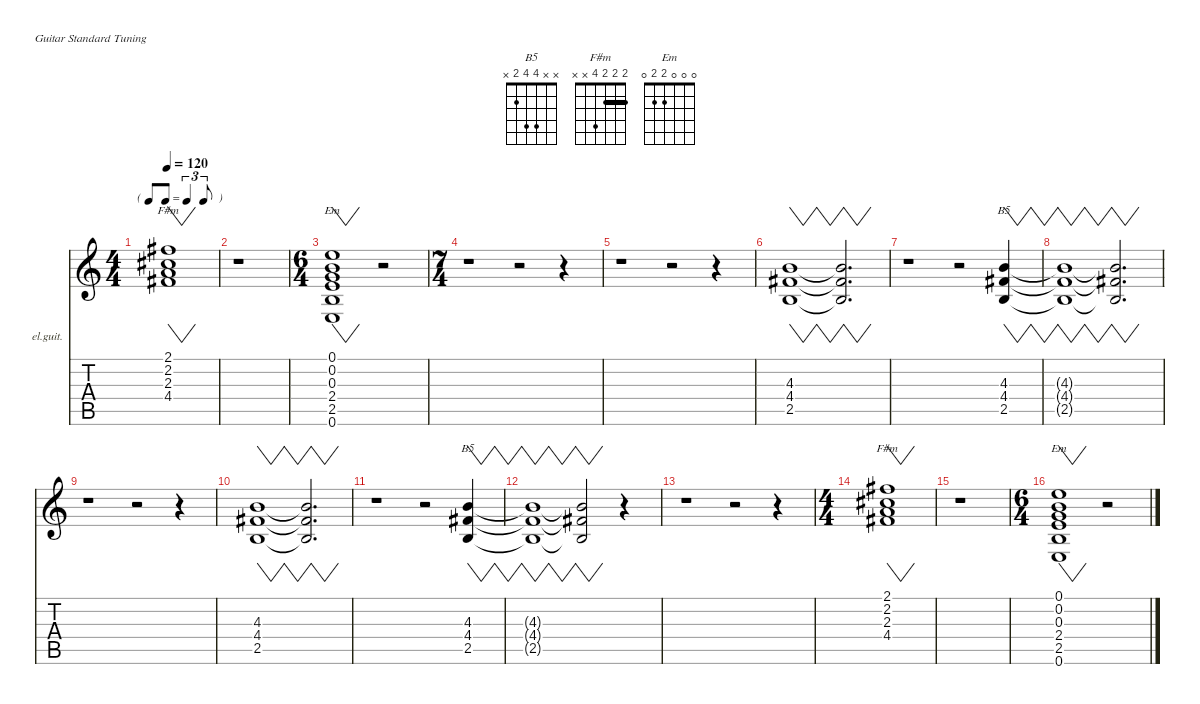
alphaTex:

\defaultSystemsLayout 4
\hideDynamics
\bracketExtendMode nobrackets
\firstSystemTrackNameOrientation horizontal
\otherSystemsTrackNameOrientation horizontal
\track ("Guitar 2" "el.guit.") {instrument electricguitarclean}
\staff {score tabs}
\tuning (E4 B3 G3 D3 A2 E2)
\chord ("B5" x x 4 4 2 x)
\chord ("F#m" 2 2 2 4 x x) {barre (2 2)}
\chord ("Em" 0 0 0 2 2 0)
\ts (4 4)
\beaming (8 2 2 2 2)
\tf triplet8th
\tempo 120
\clef g2
\ks c
(2.1{acc #} 2.2{acc #} 2.3 4.4{acc #}).1{vw ch "F#m" dy f beam Down} |
r.1{beam Down} |
\ts (6 4)
\beaming (8 6 6)
(0.1 0.2 0.3 2.4 2.5 0.6).1{vw ch "Em" beam Up} r.2{beam Up} |
\ts (7 4)
\beaming (8 6 4 4)
r.1{beam Down} r.2{beam Down} r.4{beam Down} |
r.1{beam Down} r.2{beam Down} r.4{beam Down} |
(4.3 4.4{acc #} 2.5).1{vw beam Up} (4.3{t} 4.4{t acc #} 2.5{t}).2{vw d beam Up} |
r.1{beam Down} r.2{beam Down} (4.3 4.4{acc #} 2.5).4{vw ch "B5" beam Up} |
(4.3{t} 4.4{t acc #} 2.5{t}).1{vw beam Up} (4.3{t} 4.4{t acc #} 2.5{t}).2{vw d beam Up} |
r.1{beam Down} r.2{beam Down} r.4{beam Down} |
(4.3 4.4{acc #} 2.5).1{vw beam Up} (4.3{t} 4.4{t acc #} 2.5{t}).2{vw d beam Up} |
r.1{beam Down} r.2{beam Down} (4.3 4.4{acc #} 2.5).4{vw ch "B5" beam Up} |
(4.3{t} 4.4{t acc #} 2.5{t}).1{vw beam Up} (4.3{t} 4.4{t acc #} 2.5{t}).2{vw beam Up} r.4{beam Up} |
r.1{beam Down} r.2{beam Down} r.4{beam Down} |
\ts (4 4)
\beaming (8 2 2 2 2)
(2.1{acc #} 2.2{acc #} 2.3 4.4{acc #}).1{vw ch "F#m" beam Down} |
r.1{beam Down} |
\ts (6 4)
\beaming (8 6 6)
(0.1 0.2 0.3 2.4 2.5 0.6).1{vw ch "Em" beam Up} r.2{beam Up}
